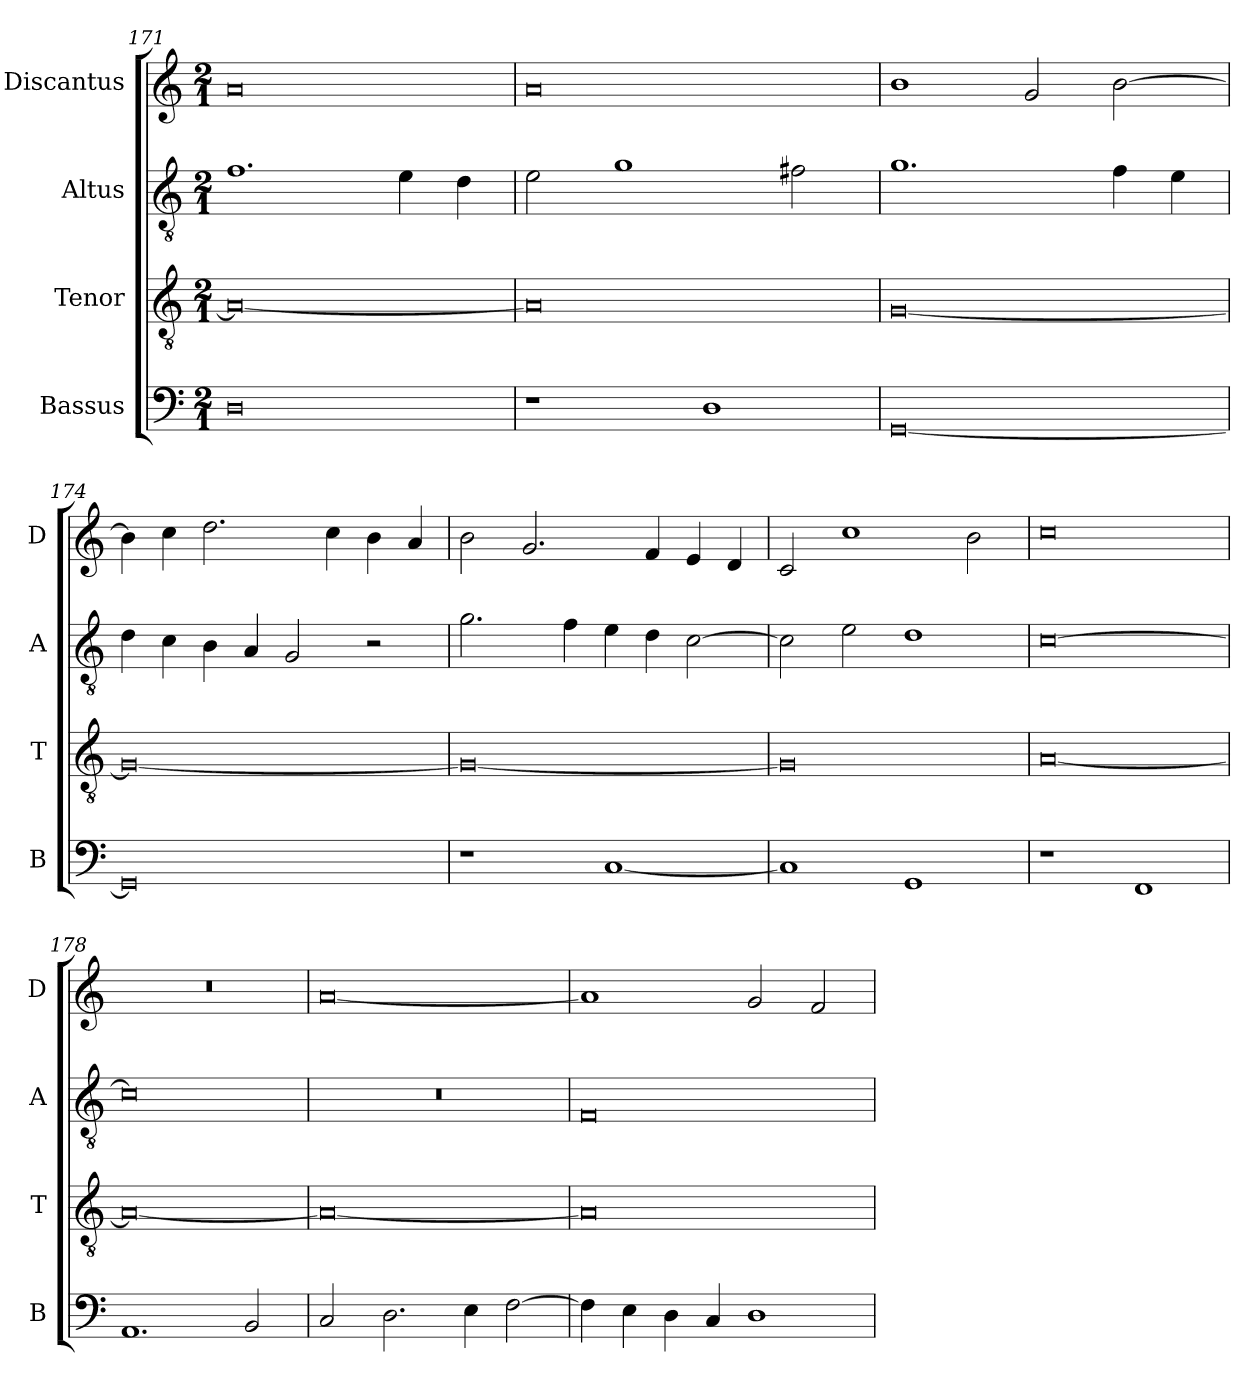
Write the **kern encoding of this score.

**kern	**kern	**kern	**kern
*part4	*part3	*part2	*part1
*staff4	*staff3	*staff2	*staff1
*I"Bassus	*I"Tenor	*I"Altus	*I"Discantus
*I'B	*I'T	*I'A	*I'D
*clefF4	*clefGv2	*clefGv2	*clefG2
*k[]	*k[]	*k[]	*k[]
*M2/1	*M2/1	*M2/1	*M2/1
=171	=171	=171	=171
0D	0A_	1.f	0a
.	.	4e	.
.	.	4d	.
=172	=172	=172	=172
1r	0A]	2e	0a
.	.	1g	.
1D	.	.	.
.	.	2f#X	.
=173	=173	=173	=173
[0GG	[0G	1.g	1b
.	.	.	2g
.	.	4f	[2b
.	.	4e	.
=174	=174	=174	=174
0GG]	0G_	4d	4b]
.	.	4c	4cc
.	.	4B	2.dd
.	.	4A	.
.	.	2G	.
.	.	.	4cc
.	.	2r	4b
.	.	.	4a
=175	=175	=175	=175
1r	0G_	2.g	2b
.	.	.	2.g
.	.	4f	.
[1C	.	4e	.
.	.	4d	4f
.	.	[2c	4e
.	.	.	4d
=176	=176	=176	=176
1C]	0G]	2c]	2c
.	.	2e	1cc
1GG	.	1d	.
.	.	.	2b
=177	=177	=177	=177
1r	[0A	[0c	0cc
1FF	.	.	.
=178	=178	=178	=178
1.AA	0A_	0c]	0r
2BB	.	.	.
=179	=179	=179	=179
2C	0A_	0r	[0a
2.D	.	.	.
4E	.	.	.
[2F	.	.	.
=180	=180	=180	=180
4F]	0A]	0F	1a]
4E	.	.	.
4D	.	.	.
4C	.	.	.
1D	.	.	2g
.	.	.	2f
=	=	=	=
*-	*-	*-	*-
